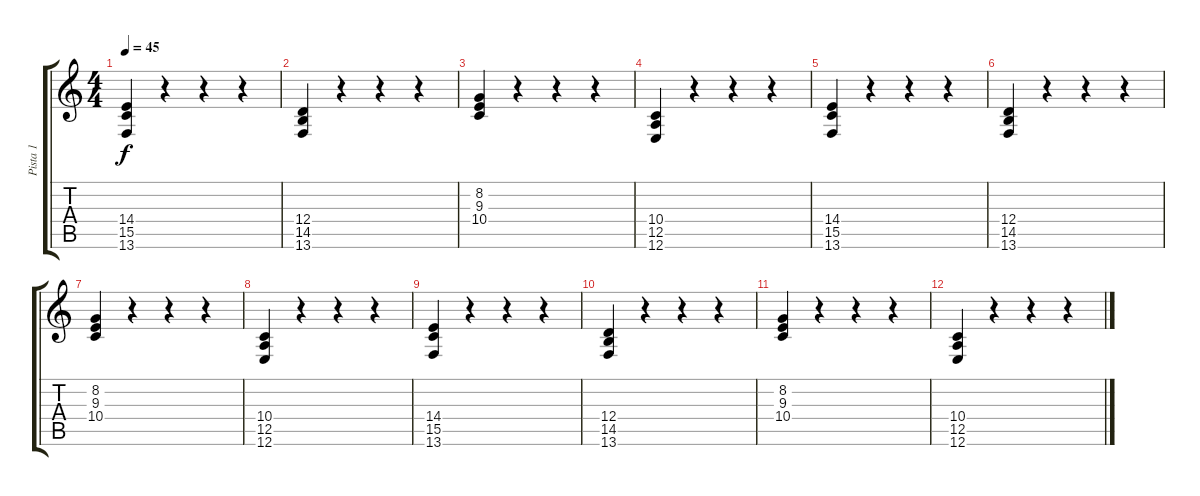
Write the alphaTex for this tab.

\track ("Pista 1" "Pista 1") {instrument synthstrings2}
\staff {score tabs}
\tuning (E4 B3 G3 D3 A2 E2) {hide}
\ts (4 4)
\tempo 45
\clef g2
\ks c
(14.4 15.5 13.6).4{dy f volume 13} r.4 r.4 r.4 |
(12.4 14.5 13.6).4{volume 13} r.4 r.4 r.4 |
(8.2 9.3 10.4).4{volume 13} r.4 r.4 r.4 |
(10.4 12.5 12.6).4{volume 13} r.4 r.4 r.4 |
(14.4 15.5 13.6).4{volume 13} r.4 r.4 r.4 |
(12.4 14.5 13.6).4{volume 13} r.4 r.4 r.4 |
(8.2 9.3 10.4).4{volume 13} r.4 r.4 r.4 |
(10.4 12.5 12.6).4{volume 13} r.4 r.4 r.4 |
(14.4 15.5 13.6).4{volume 13} r.4 r.4 r.4 |
(12.4 14.5 13.6).4{volume 13} r.4 r.4 r.4 |
(8.2 9.3 10.4).4{volume 13} r.4 r.4 r.4 |
(10.4 12.5 12.6).4{volume 13} r.4 r.4 r.4
